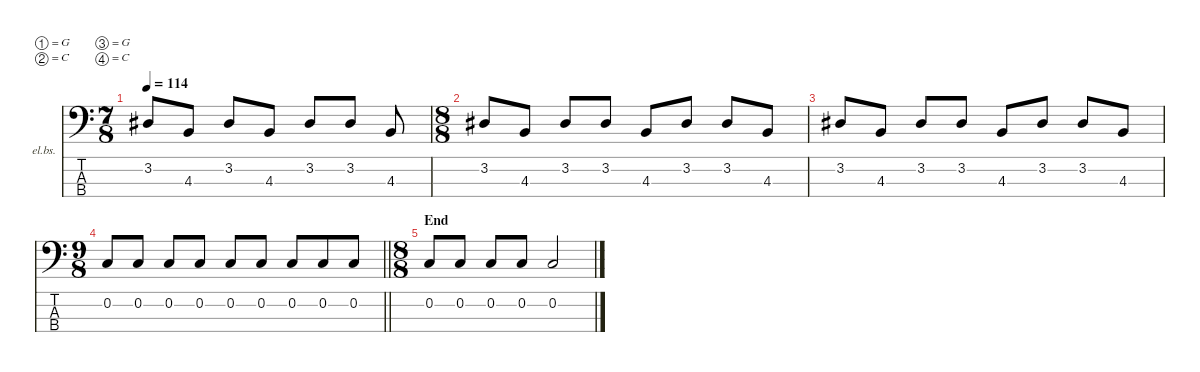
\defaultSystemsLayout 4
\hideDynamics
\bracketExtendMode nobrackets
\firstSystemTrackNameOrientation horizontal
\otherSystemsTrackNameOrientation horizontal
\track ("Bass" "el.bs.") {instrument electricbassfinger}
\staff {score tabs}
\tuning (G2 C2 G1 C1)
\ts (7 8)
\beaming (8 2 2 2 2)
\tempo 114
\clef f4
\ks c
3.2{acc #}.8{dy f beam Up} 4.3.8{beam Up} 3.2{acc #}.8{beam Up} 4.3.8{beam Up} 3.2{acc #}.8{beam Up} 3.2{acc #}.8{beam Up} 4.3.8{beam Up} |
\ts (8 8)
\beaming (8 2 2 2 2)
3.2{acc #}.8{beam Up} 4.3.8{beam Up} 3.2{acc #}.8{beam Up} 3.2{acc #}.8{beam Up} 4.3.8{beam Up} 3.2{acc #}.8{beam Up} 3.2{acc #}.8{beam Up} 4.3.8{beam Up} |
3.2{acc #}.8{beam Up} 4.3.8{beam Up} 3.2{acc #}.8{beam Up} 3.2{acc #}.8{beam Up} 4.3.8{beam Up} 3.2{acc #}.8{beam Up} 3.2{acc #}.8{beam Up} 4.3.8{beam Up} |
\ts (9 8)
\beaming (8 2 2 2 3)
\barLineRight lightlight
0.2.8{beam Up} 0.2.8{beam Up} 0.2.8{beam Up} 0.2.8{beam Up} 0.2.8{beam Up} 0.2.8{beam Up} 0.2.8{beam Up} 0.2.8{beam Up} 0.2.8{beam Up} |
\ts (8 8)
\beaming (8 2 2 2 2)
\section ("" "End")
0.2.8{beam Up} 0.2.8{beam Up} 0.2.8{beam Up} 0.2.8{beam Up} 0.2.2{beam Up}
